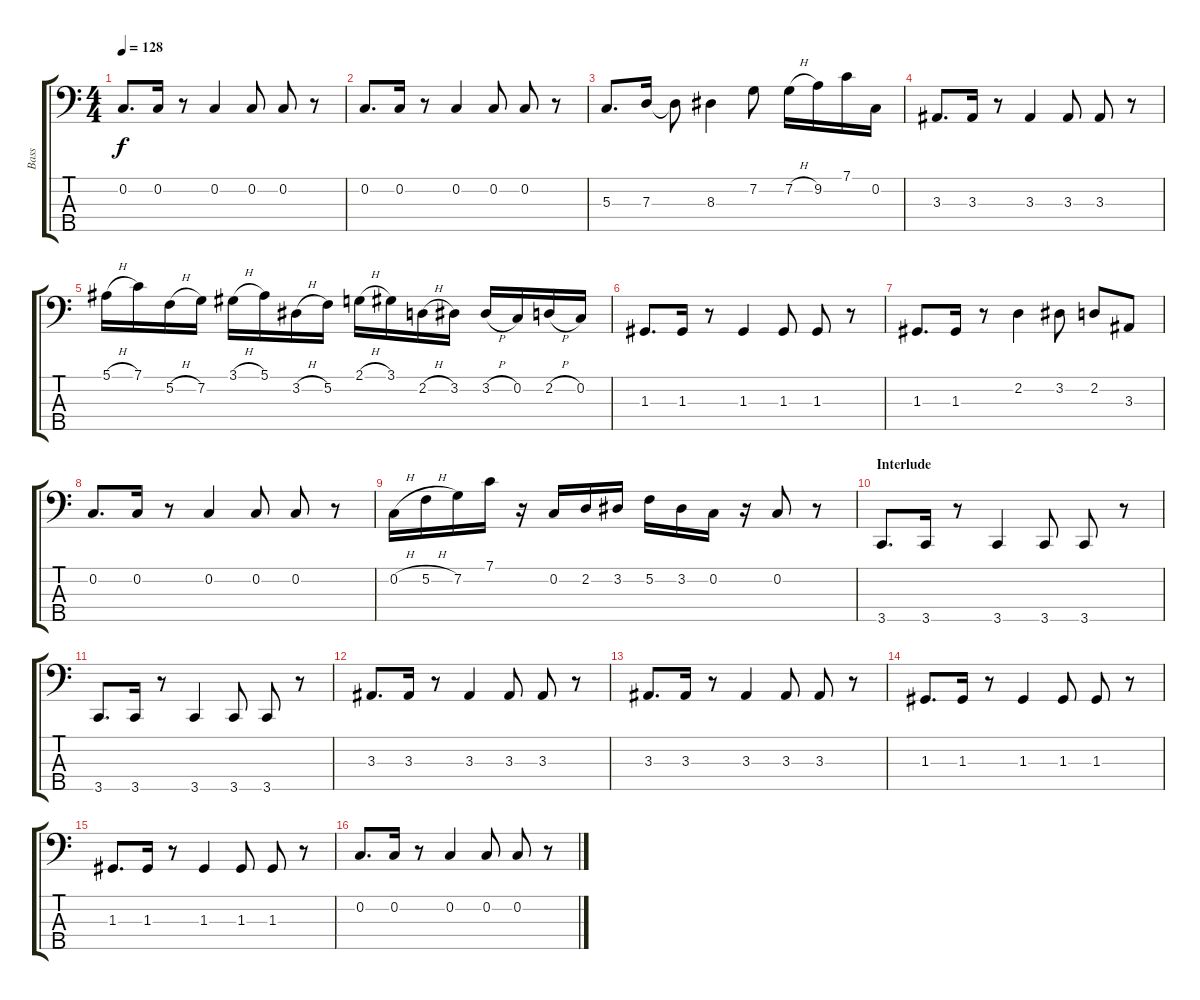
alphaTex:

\track ("Bass" "Bass") {instrument electricbassfinger}
\staff {score tabs}
\tuning (F2 C2 G1 D1 A0) {hide}
\ts (4 4)
\tempo 128
\clef f4
\ks c
0.2.8{d dy f} 0.2.16 r.8 0.2.4 0.2.8 0.2.8 r.8 |
0.2.8{d volume 14} 0.2.16 r.8 0.2.4 0.2.8 0.2.8 r.8 |
5.3.8{d volume 14} 7.3.16 7.3{t}.8 8.3.4 7.2.8 7.2{h}.16 9.2.16 7.1.16 0.2.16 |
3.3.8{d} 3.3.16 r.8 3.3.4 3.3.8 3.3.8 r.8 |
5.1{h}.16{volume 14} 7.1.16 5.2{h}.16 7.2.16 3.1{h}.16 5.1.16 3.2{h}.16 5.2.16 2.1{h}.16 3.1.16 2.2{h}.16 3.2.16 3.2{h}.16 0.2.16 2.2{h}.16 0.2.16 |
1.3.8{d} 1.3.16 r.8 1.3.4 1.3.8 1.3.8 r.8 |
1.3.8{d} 1.3.16 r.8 2.2.4 3.2.8 2.2.8 3.3.8 |
0.2.8{d} 0.2.16 r.8 0.2.4 0.2.8 0.2.8 r.8 |
0.2{h}.16{volume 14} 5.2{h}.16 7.2.16 7.1.16 r.16 0.2.16 2.2.16 3.2.16 5.2.16 3.2.16 0.2.16 r.16 0.2.8 r.8 |
\section ("" "Interlude")
3.5.8{d volume 14} 3.5.16{volume 14} r.8 3.5.4 3.5.8 3.5.8 r.8 |
3.5.8{d} 3.5.16 r.8 3.5.4 3.5.8 3.5.8 r.8 |
3.3.8{d} 3.3.16 r.8 3.3.4 3.3.8 3.3.8 r.8 |
3.3.8{d} 3.3.16 r.8 3.3.4 3.3.8 3.3.8 r.8 |
1.3.8{d} 1.3.16 r.8 1.3.4 1.3.8 1.3.8 r.8 |
1.3.8{d} 1.3.16 r.8 1.3.4 1.3.8 1.3.8 r.8 |
0.2.8{d} 0.2.16 r.8 0.2.4 0.2.8 0.2.8 r.8
